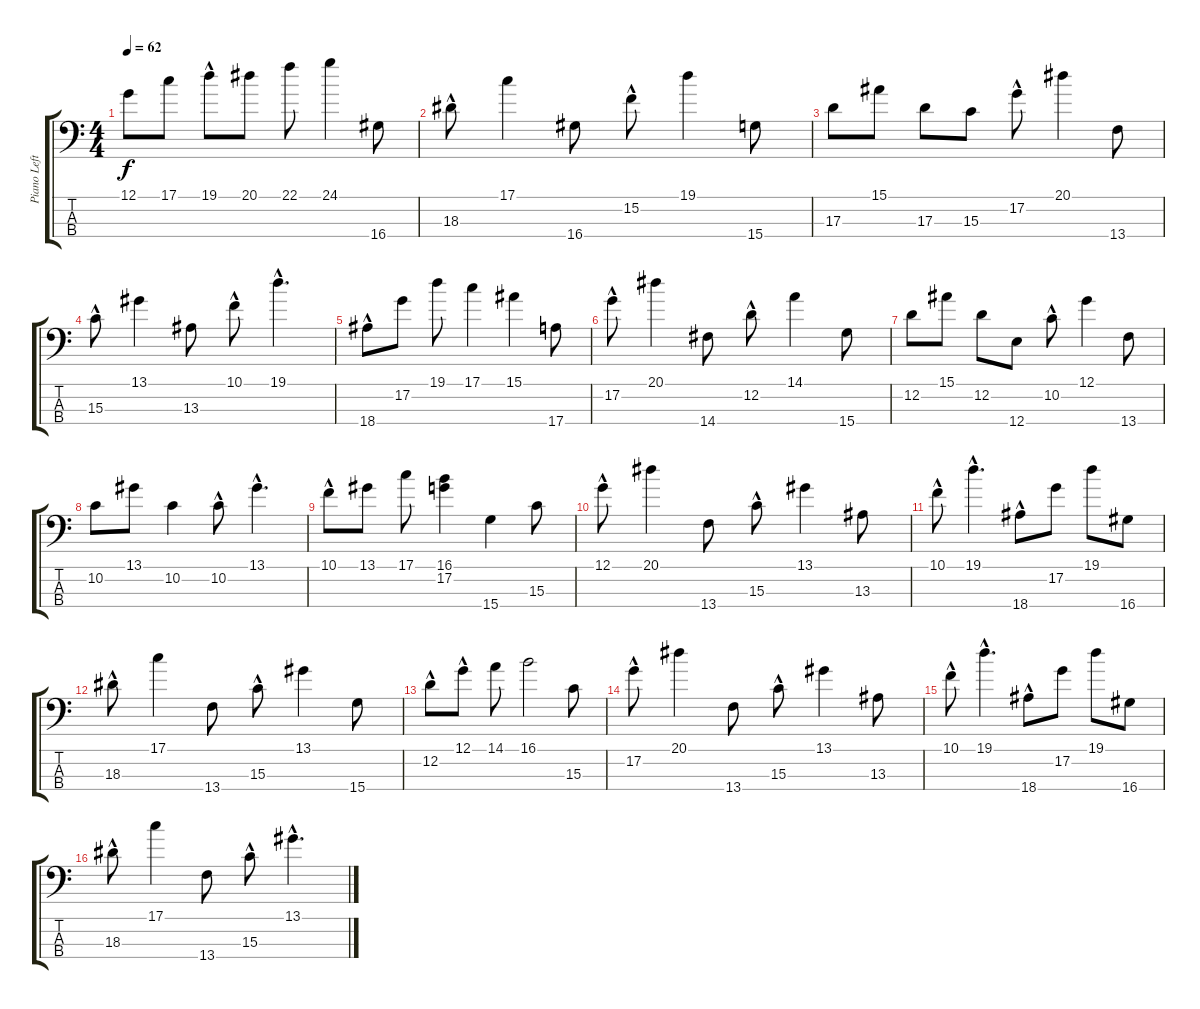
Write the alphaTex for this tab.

\track ("Piano Left Hand+Sustain" "Piano Left") {instrument electricbasspick}
\staff {score tabs}
\tuning (G2 D2 A1 E1) {hide}
\ts (4 4)
\tempo 62
\clef f4
\ks c
12.1.8{dy f} 17.1.8 19.1{hac}.8 20.1.8 22.1.8 24.1.4 16.4.8 |
18.3{hac}.8 17.1.4 16.4.8 15.2{hac}.8 19.1.4 15.4.8 |
17.3.8 15.1.8 17.3.8 15.3.8 17.2{hac}.8 20.1.4 13.4.8 |
15.3{hac}.8 13.1.4 13.3.8 10.1{hac}.8 19.1{hac}.4{d} |
18.4{hac}.8 17.2.8 19.1.8 17.1.4 15.1.4 17.4.8 |
17.2{hac}.8 20.1.4 14.4.8 12.2{hac}.8 14.1.4 15.4.8 |
12.2.8 15.1.8 12.2.8 12.4.8 10.2{hac}.8 12.1.4 13.4.8 |
10.2.8 13.1.8 10.2.4 10.2{hac}.8 13.1{hac}.4{d} |
10.1{hac}.8 13.1.8 17.1.8 (16.1 17.2).4 15.4.4 15.3.8 |
12.1{hac}.8 20.1.4 13.4.8 15.3{hac}.8 13.1.4 13.3.8 |
10.1{hac}.8 19.1{hac}.4{d} 18.4{hac}.8 17.2.8 19.1.8 16.4.8 |
18.3{hac}.8 17.1.4 13.4.8 15.3{hac}.8 13.1.4 15.4.8 |
12.2{hac}.8 12.1{hac}.8 14.1.8 16.1.2 15.3.8 |
17.2{hac}.8 20.1.4 13.4.8 15.3{hac}.8 13.1.4 13.3.8 |
10.1{hac}.8 19.1{hac}.4{d} 18.4{hac}.8 17.2.8 19.1.8 16.4.8 |
18.3{hac}.8 17.1.4 13.4.8 15.3{hac}.8 13.1{hac}.4{d}
